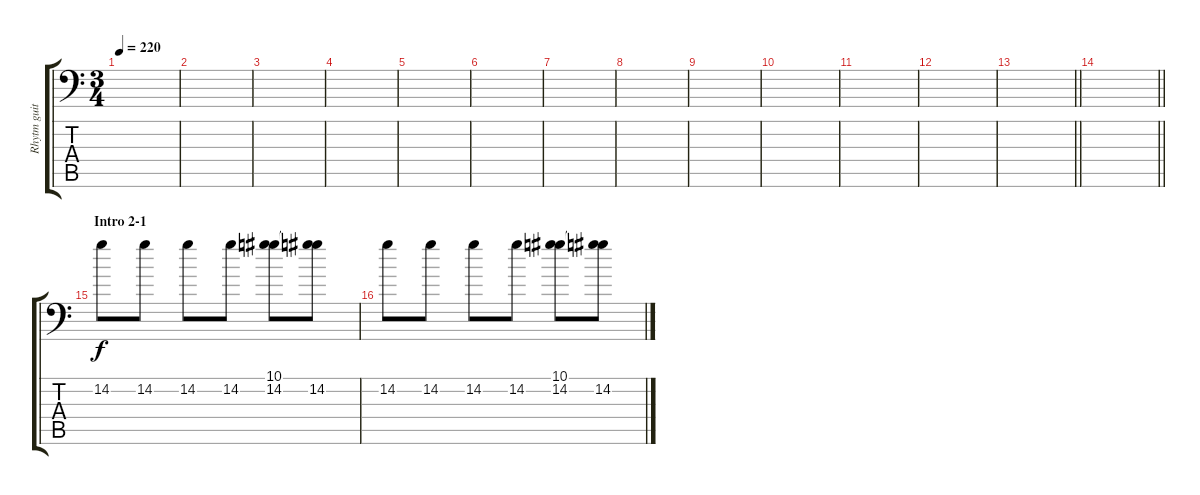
\track ("Rhytm guitar" "Rhytm guit") {instrument distortionguitar}
\staff {score tabs}
\tuning (Bb3 F3 Db3 Ab2 Eb2 Bb1) {hide}
\ts (3 4)
\tempo 220
\clef f4
\ks c
|
|
|
|
|
|
|
|
|
|
|
|
\barLineRight lightlight
|
\barLineRight lightlight
|
\section ("" "Intro 2-1")
14.2.8 14.2.8 14.2.8 14.2.8 (10.1 14.2).8 (10.1{t} 14.2).8 |
14.2.8 14.2.8 14.2.8 14.2.8 (10.1 14.2).8 (10.1{t} 14.2).8
